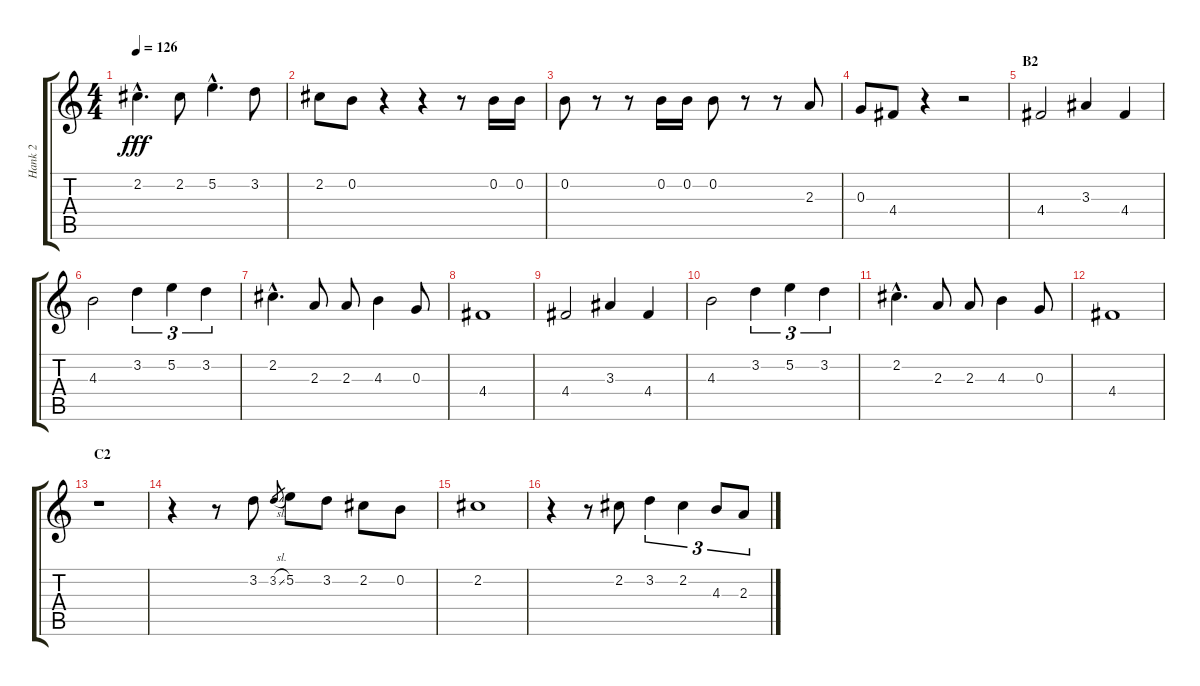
\track ("Hank 2" "Hank 2") {instrument electricguitarjazz}
\staff {score tabs}
\tuning (E4 B3 G3 D3 A2 E2) {hide}
\ts (4 4)
\tempo 126
\clef g2
\ks c
2.2{hac}.4{d dy fff} 2.2.8 5.2{hac}.4{d} 3.2.8 |
2.2.8 0.2.8 r.4 r.4 r.8 0.2.16 0.2.16 |
0.2.8 r.8 r.8 0.2.16 0.2.16 0.2.8 r.8 r.8 2.3.8 |
0.3.8 4.4.8 r.4 r.2 |
\section ("" "B2")
4.4.2 3.3.4 4.4.4 |
4.3.2 3.2.4{tu (3 2)} 5.2.4{tu (3 2)} 3.2.4{tu (3 2)} |
2.2{hac}.4{d} 2.3.8 2.3.8 4.3.4 0.3.8 |
4.4.1 |
4.4.2 3.3.4 4.4.4 |
4.3.2 3.2.4{tu (3 2)} 5.2.4{tu (3 2)} 3.2.4{tu (3 2)} |
2.2{hac}.4{d} 2.3.8 2.3.8 4.3.4 0.3.8 |
4.4.1 |
\section ("" "C2")
r.1 |
r.4 r.8 3.2.8 3.2{sl}.8{gr} 5.2.8 3.2.8 2.2.8 0.2.8 |
2.2.1 |
r.4 r.8 2.2.8 3.2.4{tu (3 2)} 2.2.4{tu (3 2)} 4.3.8{tu (3 2)} 2.3.8{tu (3 2)}
